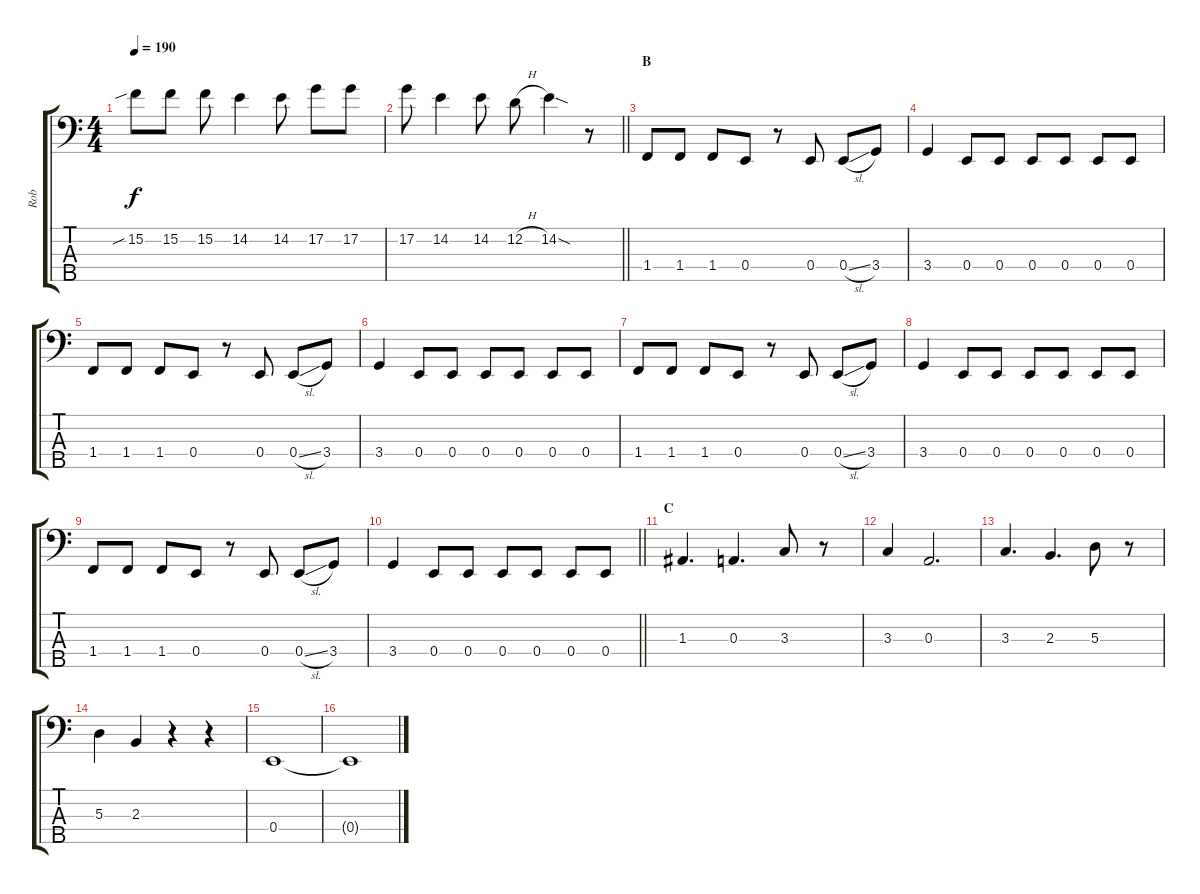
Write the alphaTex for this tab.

\track ("Rob" "Rob") {instrument electricbassfinger}
\staff {score tabs}
\tuning (G2 D2 A1 E1 B0) {hide}
\ts (4 4)
\tempo 190
\clef f4
\ks c
15.2{sib}.8{dy f} 15.2.8 15.2.8 14.2.4 14.2.8 17.2.8 17.2.8 |
\barLineRight lightlight
17.2.8 14.2.4 14.2.8 12.2{h}.8 14.2{sod}.4 r.8 |
\section ("" "B")
1.4.8 1.4.8 1.4.8 0.4.8 r.8 0.4.8 0.4{sl}.8 3.4.8 |
3.4.4 0.4.8 0.4.8 0.4.8 0.4.8 0.4.8 0.4.8 |
1.4.8 1.4.8 1.4.8 0.4.8 r.8 0.4.8 0.4{sl}.8 3.4.8 |
3.4.4 0.4.8 0.4.8 0.4.8 0.4.8 0.4.8 0.4.8 |
1.4.8 1.4.8 1.4.8 0.4.8 r.8 0.4.8 0.4{sl}.8 3.4.8 |
3.4.4 0.4.8 0.4.8 0.4.8 0.4.8 0.4.8 0.4.8 |
1.4.8 1.4.8 1.4.8 0.4.8 r.8 0.4.8 0.4{sl}.8 3.4.8 |
\barLineRight lightlight
3.4.4 0.4.8 0.4.8 0.4.8 0.4.8 0.4.8 0.4.8 |
\section ("" "C")
1.3.4{d} 0.3.4{d} 3.3.8 r.8 |
3.3.4 0.3.2{d} |
3.3.4{d} 2.3.4{d} 5.3.8 r.8 |
5.3.4 2.3.4 r.4 r.4 |
0.4.1 |
0.4{t}.1
